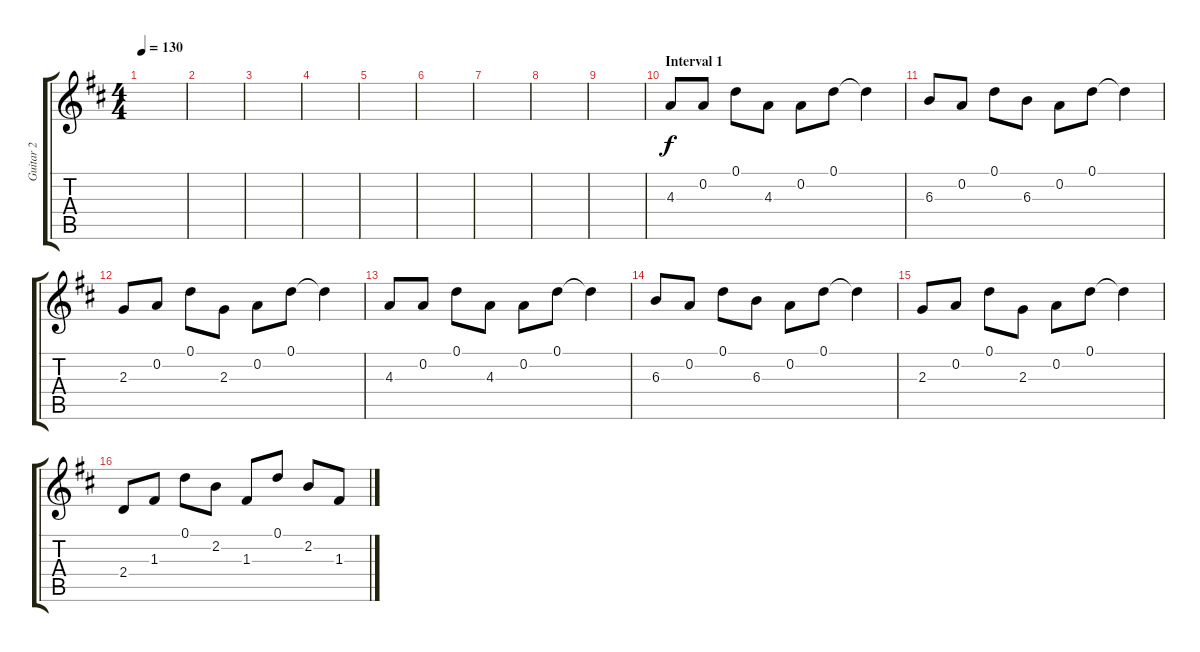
\track ("Guitar 2" "Guitar 2") {instrument electricguitarclean}
\staff {score tabs}
\tuning (D4 A3 F3 C3 G2 D2) {hide}
\ts (4 4)
\tempo 130
\clef g2
\ks d
|
|
|
|
|
|
|
|
|
\section ("" "Interval 1")
4.3.8 0.2.8 0.1.8 4.3.8 0.2.8 0.1.8 0.1{t}.4 |
6.3.8 0.2.8 0.1.8 6.3.8 0.2.8 0.1.8 0.1{t}.4 |
2.3.8 0.2.8 0.1.8 2.3.8 0.2.8 0.1.8 0.1{t}.4 |
4.3.8 0.2.8 0.1.8 4.3.8 0.2.8 0.1.8 0.1{t}.4 |
6.3.8 0.2.8 0.1.8 6.3.8 0.2.8 0.1.8 0.1{t}.4 |
2.3.8 0.2.8 0.1.8 2.3.8 0.2.8 0.1.8 0.1{t}.4 |
2.4.8 1.3.8 0.1.8 2.2.8 1.3.8 0.1.8 2.2.8 1.3.8
